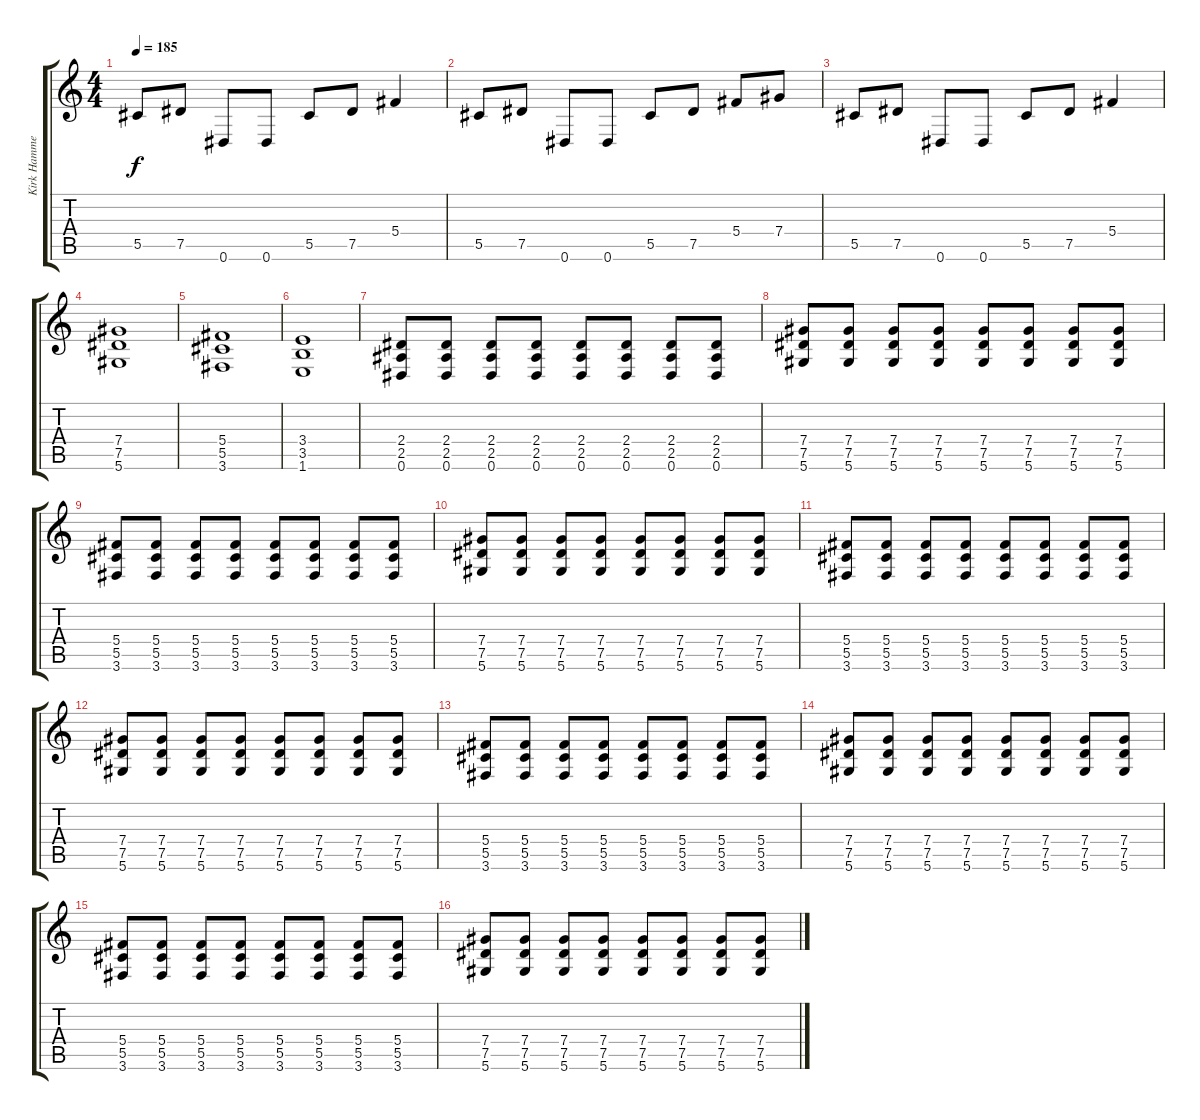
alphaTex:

\track ("Kirk Hammett" "Kirk Hamme") {instrument distortionguitar}
\staff {score tabs}
\tuning (Eb4 Bb3 Gb3 Db3 Ab2 Eb2) {hide}
\ts (4 4)
\tempo 185
\clef g2
\ks c
5.5.8{dy f} 7.5.8 0.6.8 0.6.8 5.5.8 7.5.8 5.4.4 |
5.5.8 7.5.8 0.6.8 0.6.8 5.5.8 7.5.8 5.4.8 7.4.8 |
5.5.8 7.5.8 0.6.8 0.6.8 5.5.8 7.5.8 5.4.4 |
(7.4 7.5 5.6).1 |
(5.4 5.5 3.6).1 |
(3.4 3.5 1.6).1 |
(2.4 2.5 0.6).8 (2.4 2.5 0.6).8 (2.4 2.5 0.6).8 (2.4 2.5 0.6).8 (2.4 2.5 0.6).8 (2.4 2.5 0.6).8 (2.4 2.5 0.6).8 (2.4 2.5 0.6).8 |
(7.4 7.5 5.6).8 (7.4 7.5 5.6).8 (7.4 7.5 5.6).8 (7.4 7.5 5.6).8 (7.4 7.5 5.6).8 (7.4 7.5 5.6).8 (7.4 7.5 5.6).8 (7.4 7.5 5.6).8 |
(5.4 5.5 3.6).8 (5.4 5.5 3.6).8 (5.4 5.5 3.6).8 (5.4 5.5 3.6).8 (5.4 5.5 3.6).8 (5.4 5.5 3.6).8 (5.4 5.5 3.6).8 (5.4 5.5 3.6).8 |
(7.4 7.5 5.6).8 (7.4 7.5 5.6).8 (7.4 7.5 5.6).8 (7.4 7.5 5.6).8 (7.4 7.5 5.6).8 (7.4 7.5 5.6).8 (7.4 7.5 5.6).8 (7.4 7.5 5.6).8 |
(5.4 5.5 3.6).8 (5.4 5.5 3.6).8 (5.4 5.5 3.6).8 (5.4 5.5 3.6).8 (5.4 5.5 3.6).8 (5.4 5.5 3.6).8 (5.4 5.5 3.6).8 (5.4 5.5 3.6).8 |
(7.4 7.5 5.6).8 (7.4 7.5 5.6).8 (7.4 7.5 5.6).8 (7.4 7.5 5.6).8 (7.4 7.5 5.6).8 (7.4 7.5 5.6).8 (7.4 7.5 5.6).8 (7.4 7.5 5.6).8 |
(5.4 5.5 3.6).8 (5.4 5.5 3.6).8 (5.4 5.5 3.6).8 (5.4 5.5 3.6).8 (5.4 5.5 3.6).8 (5.4 5.5 3.6).8 (5.4 5.5 3.6).8 (5.4 5.5 3.6).8 |
(7.4 7.5 5.6).8 (7.4 7.5 5.6).8 (7.4 7.5 5.6).8 (7.4 7.5 5.6).8 (7.4 7.5 5.6).8 (7.4 7.5 5.6).8 (7.4 7.5 5.6).8 (7.4 7.5 5.6).8 |
(5.4 5.5 3.6).8 (5.4 5.5 3.6).8 (5.4 5.5 3.6).8 (5.4 5.5 3.6).8 (5.4 5.5 3.6).8 (5.4 5.5 3.6).8 (5.4 5.5 3.6).8 (5.4 5.5 3.6).8 |
(7.4 7.5 5.6).8 (7.4 7.5 5.6).8 (7.4 7.5 5.6).8 (7.4 7.5 5.6).8 (7.4 7.5 5.6).8 (7.4 7.5 5.6).8 (7.4 7.5 5.6).8 (7.4 7.5 5.6).8
